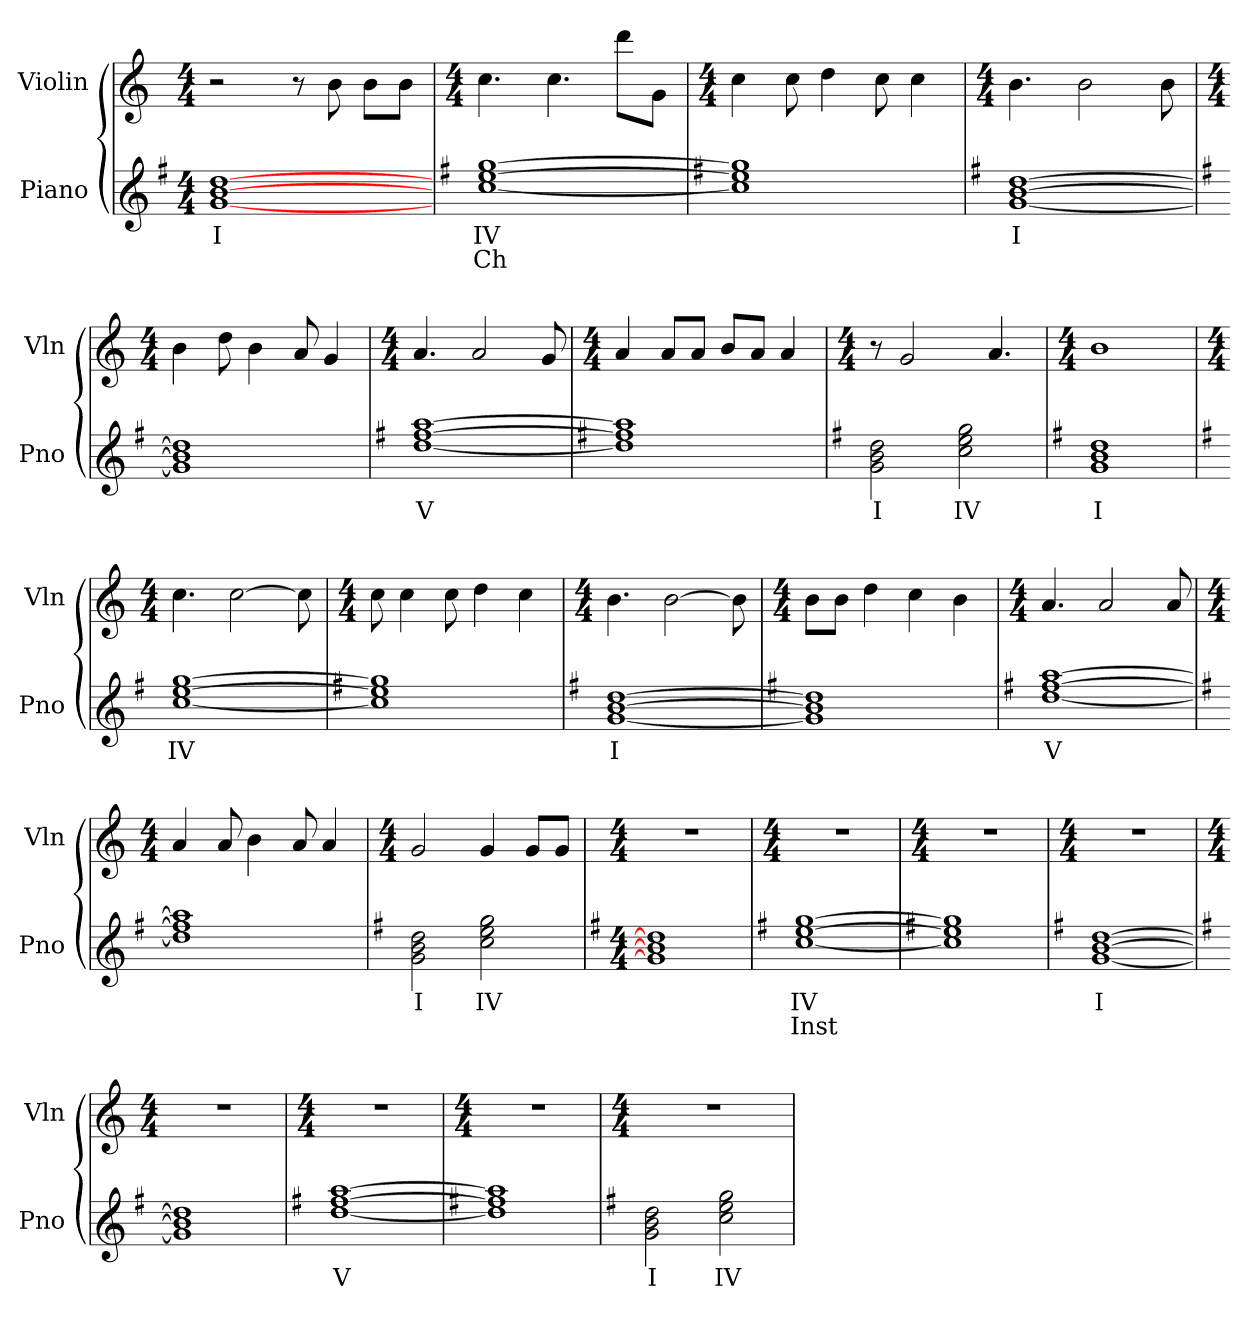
**kern	**text	**text	**kern
*part2	*part2	*part2	*part1
*staff2	*staff2	*staff2	*staff1
*I"Piano	*	*	*I"Violin
*I'Pno	*	*	*I'Vln
*k[f#]	*	*	*
*G:	*	*	*
*M4/4	*	*	*M4/4
=	=	=	=
[1g [1b [1dd	I	.	2r
.	.	.	8r
.	.	.	8b
.	.	.	8bL
.	.	.	8bJ
=	=	=	=
*k[f#]	*	*	*
*G:	*	*	*
*	*	*	*M4/4
[1cc [1ee [1gg	IV	Ch	4.cc
.	.	.	4.cc
.	.	.	8dddL
.	.	.	8gJ
=	=	=	=
*k[f#]	*	*	*
*G:	*	*	*
*	*	*	*M4/4
1cc] 1ee] 1gg]	.	.	4cc
.	.	.	8cc
.	.	.	4dd
.	.	.	8cc
.	.	.	4cc
=	=	=	=
*k[f#]	*	*	*
*G:	*	*	*
*	*	*	*M4/4
[1g [1b [1dd	I	.	4.b
.	.	.	2b
.	.	.	8b
=	=	=	=
*k[f#]	*	*	*
*G:	*	*	*
*	*	*	*M4/4
1g] 1b] 1dd]	.	.	4b
.	.	.	8dd
.	.	.	4b
.	.	.	8a
.	.	.	4g
=	=	=	=
*k[f#]	*	*	*
*G:	*	*	*
*	*	*	*M4/4
[1dd [1ff# [1aa	V	.	4.a
.	.	.	2a
.	.	.	8g
=	=	=	=
*k[f#]	*	*	*
*G:	*	*	*
*	*	*	*M4/4
1dd] 1ff#] 1aa]	.	.	4a
.	.	.	8aL
.	.	.	8aJ
.	.	.	8bL
.	.	.	8aJ
.	.	.	4a
=	=	=	=
*k[f#]	*	*	*
*G:	*	*	*
*	*	*	*M4/4
2g 2b 2dd	I	.	8r
.	.	.	2g
2cc 2ee 2gg	IV	.	.
.	.	.	4.a
=	=	=	=
*k[f#]	*	*	*
*G:	*	*	*
*	*	*	*M4/4
1g 1b 1dd	I	.	1b
=	=	=	=
*k[f#]	*	*	*
*G:	*	*	*
*	*	*	*M4/4
[1cc [1ee [1gg	IV	.	4.cc
.	.	.	[2cc
.	.	.	8cc]
=	=	=	=
*k[f#]	*	*	*
*G:	*	*	*
*	*	*	*M4/4
1cc] 1ee] 1gg]	.	.	8cc
.	.	.	4cc
.	.	.	8cc
.	.	.	4dd
.	.	.	4cc
=	=	=	=
*k[f#]	*	*	*
*G:	*	*	*
*	*	*	*M4/4
[1g [1b [1dd	I	.	4.b
.	.	.	[2b
.	.	.	8b]
=	=	=	=
*k[f#]	*	*	*
*G:	*	*	*
*	*	*	*M4/4
1g] 1b] 1dd]	.	.	8bL
.	.	.	8bJ
.	.	.	4dd
.	.	.	4cc
.	.	.	4b
=	=	=	=
*k[f#]	*	*	*
*G:	*	*	*
*	*	*	*M4/4
[1dd [1ff# [1aa	V	.	4.a
.	.	.	2a
.	.	.	8a
=	=	=	=
*k[f#]	*	*	*
*G:	*	*	*
*	*	*	*M4/4
1dd] 1ff#] 1aa]	.	.	4a
.	.	.	8a
.	.	.	4b
.	.	.	8a
.	.	.	4a
=	=	=	=
*k[f#]	*	*	*
*G:	*	*	*
*	*	*	*M4/4
2g 2b 2dd	I	.	2g
2cc 2ee 2gg	IV	.	4g
.	.	.	8gL
.	.	.	8gJ
=	=	=	=
*k[f#]	*	*	*
*G:	*	*	*
*M4/4	*	*	*M4/4
1g] 1b] 1dd]	.	.	1r
=	=	=	=
*k[f#]	*	*	*
*G:	*	*	*
*	*	*	*M4/4
[1cc [1ee [1gg	IV	Inst	1r
=	=	=	=
*k[f#]	*	*	*
*G:	*	*	*
*	*	*	*M4/4
1cc] 1ee] 1gg]	.	.	1r
=	=	=	=
*k[f#]	*	*	*
*G:	*	*	*
*	*	*	*M4/4
[1g [1b [1dd	I	.	1r
=	=	=	=
*k[f#]	*	*	*
*G:	*	*	*
*	*	*	*M4/4
1g] 1b] 1dd]	.	.	1r
=	=	=	=
*k[f#]	*	*	*
*G:	*	*	*
*	*	*	*M4/4
[1dd [1ff# [1aa	V	.	1r
=	=	=	=
*k[f#]	*	*	*
*G:	*	*	*
*	*	*	*M4/4
1dd] 1ff#] 1aa]	.	.	1r
=	=	=	=
*k[f#]	*	*	*
*G:	*	*	*
*	*	*	*M4/4
2g 2b 2dd	I	.	1r
2cc 2ee 2gg	IV	.	.
=	=	=	=
*-	*-	*-	*-
